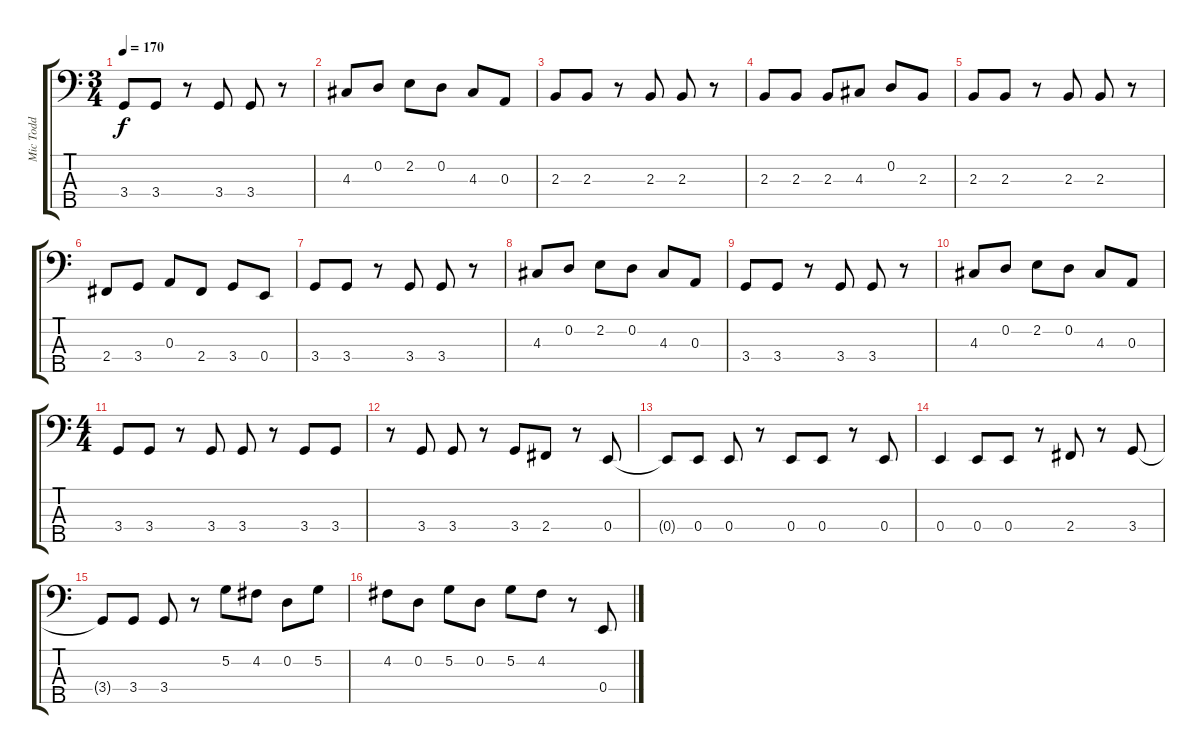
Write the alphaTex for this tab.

\track ("Mic Todd" "Mic Todd") {instrument electricbassfinger}
\staff {score tabs}
\tuning (G2 D2 A1 E1 B0) {hide}
\ts (3 4)
\tempo 170
\clef f4
\ks c
3.4.8{dy f} 3.4.8 r.8 3.4.8 3.4.8 r.8 |
4.3.8 0.2.8 2.2.8 0.2.8 4.3.8 0.3.8 |
2.3.8 2.3.8 r.8 2.3.8 2.3.8 r.8 |
2.3.8 2.3.8 2.3.8 4.3.8 0.2.8 2.3.8 |
2.3.8 2.3.8 r.8 2.3.8 2.3.8 r.8 |
2.4.8 3.4.8 0.3.8 2.4.8 3.4.8 0.4.8 |
3.4.8 3.4.8 r.8 3.4.8 3.4.8 r.8 |
4.3.8 0.2.8 2.2.8 0.2.8 4.3.8 0.3.8 |
3.4.8 3.4.8 r.8 3.4.8 3.4.8 r.8 |
4.3.8 0.2.8 2.2.8 0.2.8 4.3.8 0.3.8 |
\ts (4 4)
3.4.8 3.4.8 r.8 3.4.8 3.4.8 r.8 3.4.8 3.4.8 |
r.8 3.4.8 3.4.8 r.8 3.4.8 2.4.8 r.8 0.4.8 |
0.4{t}.8 0.4.8 0.4.8 r.8 0.4.8 0.4.8 r.8 0.4.8 |
0.4.4 0.4.8 0.4.8 r.8 2.4.8 r.8 3.4.8 |
3.4{t}.8 3.4.8 3.4.8 r.8 5.2.8 4.2.8 0.2.8 5.2.8 |
4.2.8 0.2.8 5.2.8 0.2.8 5.2.8 4.2.8 r.8 0.4.8
